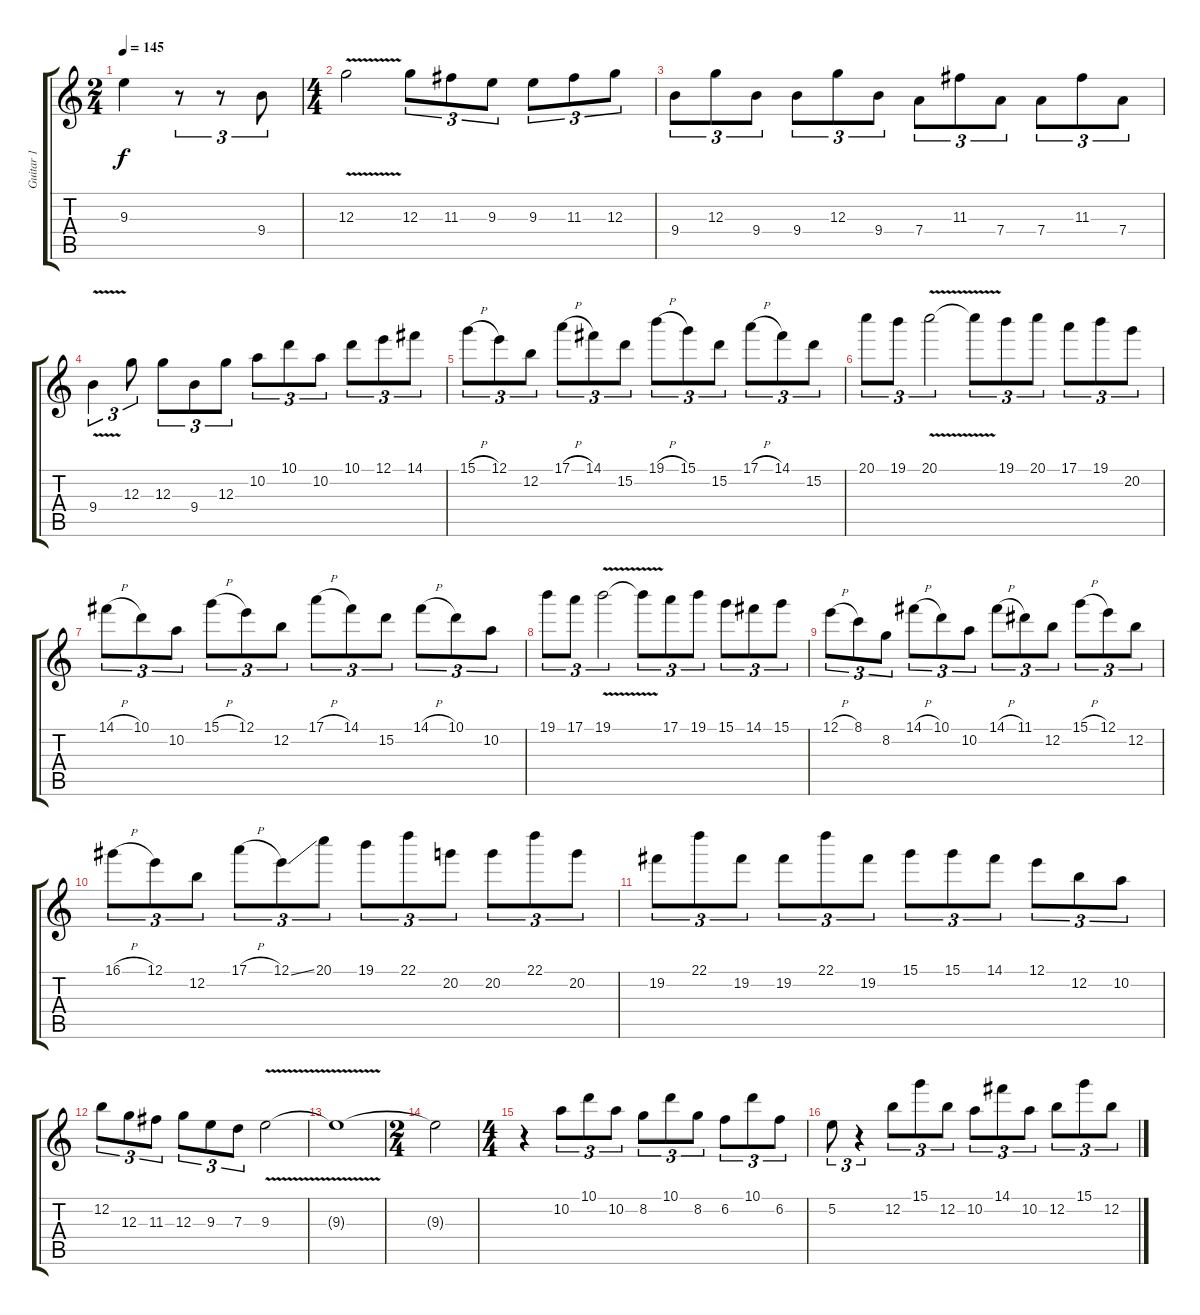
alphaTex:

\track ("Guitar 1" "Guitar 1") {instrument distortionguitar}
\staff {score tabs}
\tuning (E4 B3 G3 D3 A2 E2) {hide}
\ts (2 4)
\tempo 145
\clef g2
\ks c
9.3{t}.4{dy f} r.8{tu (3 2)} r.8{tu (3 2)} 9.4.8{tu (3 2)} |
\ts (4 4)
12.3{v}.2 12.3.8{tu (3 2)} 11.3.8{tu (3 2)} 9.3.8{tu (3 2)} 9.3.8{tu (3 2)} 11.3.8{tu (3 2)} 12.3.8{tu (3 2)} |
9.4.8{tu (3 2)} 12.3.8{tu (3 2)} 9.4.8{tu (3 2)} 9.4.8{tu (3 2)} 12.3.8{tu (3 2)} 9.4.8{tu (3 2)} 7.4.8{tu (3 2)} 11.3.8{tu (3 2)} 7.4.8{tu (3 2)} 7.4.8{tu (3 2)} 11.3.8{tu (3 2)} 7.4.8{tu (3 2)} |
9.4{v}.4{tu (3 2)} 12.3.8{tu (3 2)} 12.3.8{tu (3 2)} 9.4.8{tu (3 2)} 12.3.8{tu (3 2)} 10.2.8{tu (3 2)} 10.1.8{tu (3 2)} 10.2.8{tu (3 2)} 10.1.8{tu (3 2)} 12.1.8{tu (3 2)} 14.1.8{tu (3 2)} |
15.1{h}.8{tu (3 2)} 12.1.8{tu (3 2)} 12.2.8{tu (3 2)} 17.1{h}.8{tu (3 2)} 14.1.8{tu (3 2)} 15.2.8{tu (3 2)} 19.1{h}.8{tu (3 2)} 15.1.8{tu (3 2)} 15.2.8{tu (3 2)} 17.1{h}.8{tu (3 2)} 14.1.8{tu (3 2)} 15.2.8{tu (3 2)} |
20.1.8{tu (3 2)} 19.1.8{tu (3 2)} 20.1{v}.2{tu (3 2)} 20.1{t}.8{tu (3 2)} 19.1.8{tu (3 2)} 20.1.8{tu (3 2)} 17.1.8{tu (3 2)} 19.1.8{tu (3 2)} 20.2.8{tu (3 2)} |
14.1{h}.8{tu (3 2)} 10.1.8{tu (3 2)} 10.2.8{tu (3 2)} 15.1{h}.8{tu (3 2)} 12.1.8{tu (3 2)} 12.2.8{tu (3 2)} 17.1{h}.8{tu (3 2)} 14.1.8{tu (3 2)} 15.2.8{tu (3 2)} 14.1{h}.8{tu (3 2)} 10.1.8{tu (3 2)} 10.2.8{tu (3 2)} |
19.1.8{tu (3 2)} 17.1.8{tu (3 2)} 19.1{v}.2{tu (3 2)} 19.1{t}.8{tu (3 2)} 17.1.8{tu (3 2)} 19.1.8{tu (3 2)} 15.1.8{tu (3 2)} 14.1.8{tu (3 2)} 15.1.8{tu (3 2)} |
12.1{h}.8{tu (3 2)} 8.1.8{tu (3 2)} 8.2.8{tu (3 2)} 14.1{h}.8{tu (3 2)} 10.1.8{tu (3 2)} 10.2.8{tu (3 2)} 14.1{h}.8{tu (3 2)} 11.1.8{tu (3 2)} 12.2.8{tu (3 2)} 15.1{h}.8{tu (3 2)} 12.1.8{tu (3 2)} 12.2.8{tu (3 2)} |
16.1{h}.8{tu (3 2)} 12.1.8{tu (3 2)} 12.2.8{tu (3 2)} 17.1{h}.8{tu (3 2)} 12.1{ss}.8{tu (3 2)} 20.1.8{tu (3 2)} 19.1.8{tu (3 2)} 22.1.8{tu (3 2)} 20.2.8{tu (3 2)} 20.2.8{tu (3 2)} 22.1.8{tu (3 2)} 20.2.8{tu (3 2)} |
19.2.8{tu (3 2)} 22.1.8{tu (3 2)} 19.2.8{tu (3 2)} 19.2.8{tu (3 2)} 22.1.8{tu (3 2)} 19.2.8{tu (3 2)} 15.1.8{tu (3 2)} 15.1.8{tu (3 2)} 14.1.8{tu (3 2)} 12.1.8{tu (3 2)} 12.2.8{tu (3 2)} 10.2.8{tu (3 2)} |
12.2.8{tu (3 2)} 12.3.8{tu (3 2)} 11.3.8{tu (3 2)} 12.3.8{tu (3 2)} 9.3.8{tu (3 2)} 7.3.8{tu (3 2)} 9.3{v}.2 |
9.3{t}.1 |
\ts (2 4)
9.3{t}.2 |
\ts (4 4)
r.4 10.2.8{tu (3 2)} 10.1.8{tu (3 2)} 10.2.8{tu (3 2)} 8.2.8{tu (3 2)} 10.1.8{tu (3 2)} 8.2.8{tu (3 2)} 6.2.8{tu (3 2)} 10.1.8{tu (3 2)} 6.2.8{tu (3 2)} |
5.2.8{tu (3 2)} r.4{tu (3 2)} 12.2.8{tu (3 2)} 15.1.8{tu (3 2)} 12.2.8{tu (3 2)} 10.2.8{tu (3 2)} 14.1.8{tu (3 2)} 10.2.8{tu (3 2)} 12.2.8{tu (3 2)} 15.1.8{tu (3 2)} 12.2.8{tu (3 2)}
